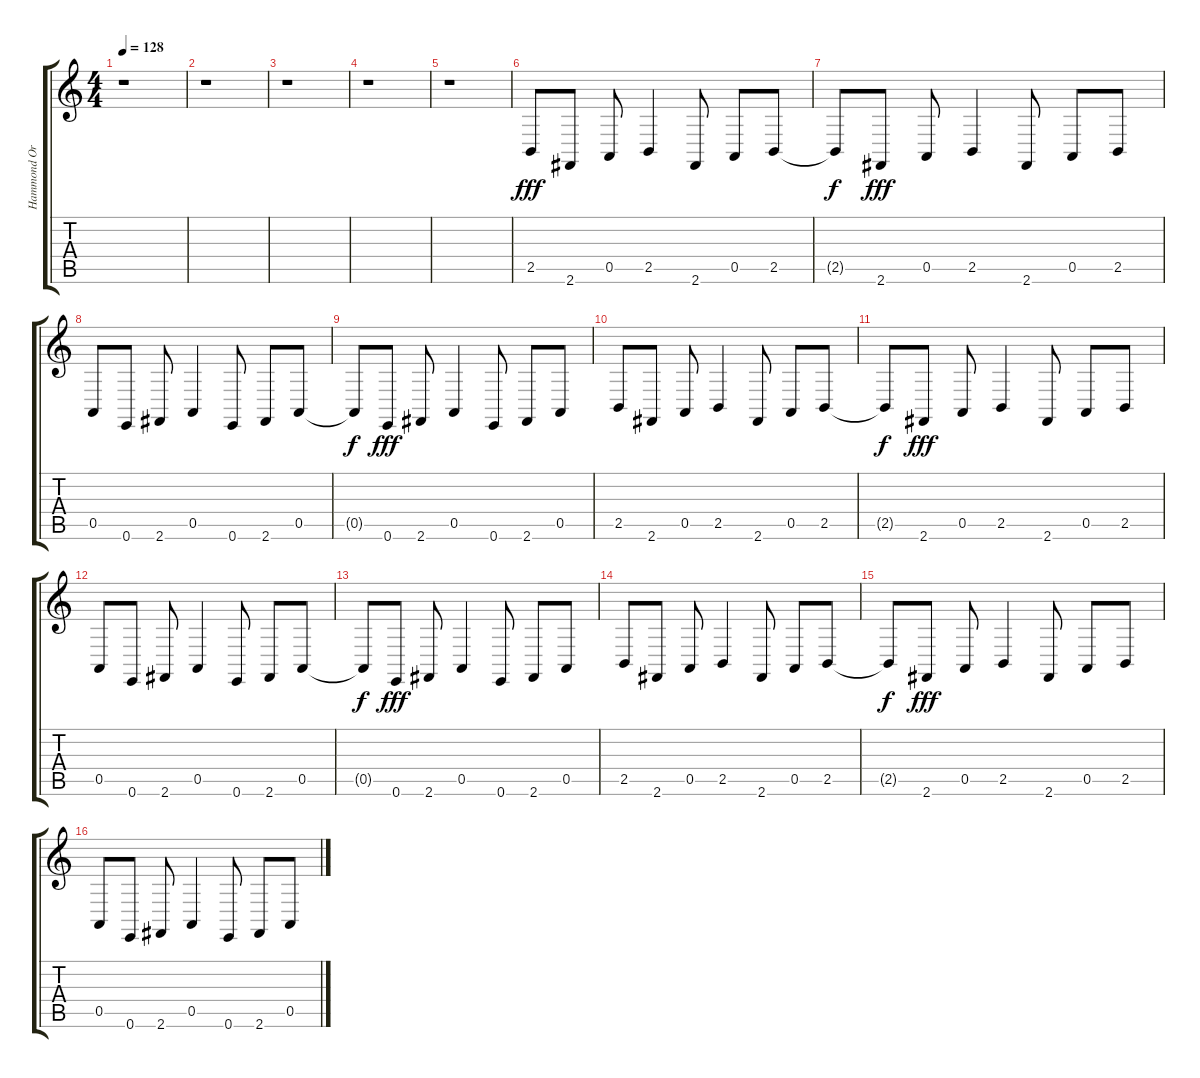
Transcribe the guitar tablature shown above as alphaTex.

\track ("Hammond Organ" "Hammond Or") {instrument drawbarorgan}
\staff {score tabs}
\tuning (E4 B3 G3 D3 A2 E2) {hide}
\ts (4 4)
\tempo 128
\clef g2
\ks c
r.1{dy fff instrument drawbarorgan} |
r.1 |
r.1 |
r.1 |
r.1 |
2.5.8 2.6.8 0.5.8 2.5.4 2.6.8 0.5.8 2.5.8 |
2.5{t}.8{dy f} 2.6.8{dy fff} 0.5.8 2.5.4 2.6.8 0.5.8 2.5.8 |
0.5.8 0.6.8 2.6.8 0.5.4 0.6.8 2.6.8 0.5.8 |
0.5{t}.8{dy f} 0.6.8{dy fff} 2.6.8 0.5.4 0.6.8 2.6.8 0.5.8 |
2.5.8 2.6.8 0.5.8 2.5.4 2.6.8 0.5.8 2.5.8 |
2.5{t}.8{dy f} 2.6.8{dy fff} 0.5.8 2.5.4 2.6.8 0.5.8 2.5.8 |
0.5.8 0.6.8 2.6.8 0.5.4 0.6.8 2.6.8 0.5.8 |
0.5{t}.8{dy f} 0.6.8{dy fff} 2.6.8 0.5.4 0.6.8 2.6.8 0.5.8 |
2.5.8 2.6.8 0.5.8 2.5.4 2.6.8 0.5.8 2.5.8 |
2.5{t}.8{dy f} 2.6.8{dy fff} 0.5.8 2.5.4 2.6.8 0.5.8 2.5.8 |
0.5.8 0.6.8 2.6.8 0.5.4 0.6.8 2.6.8 0.5.8
